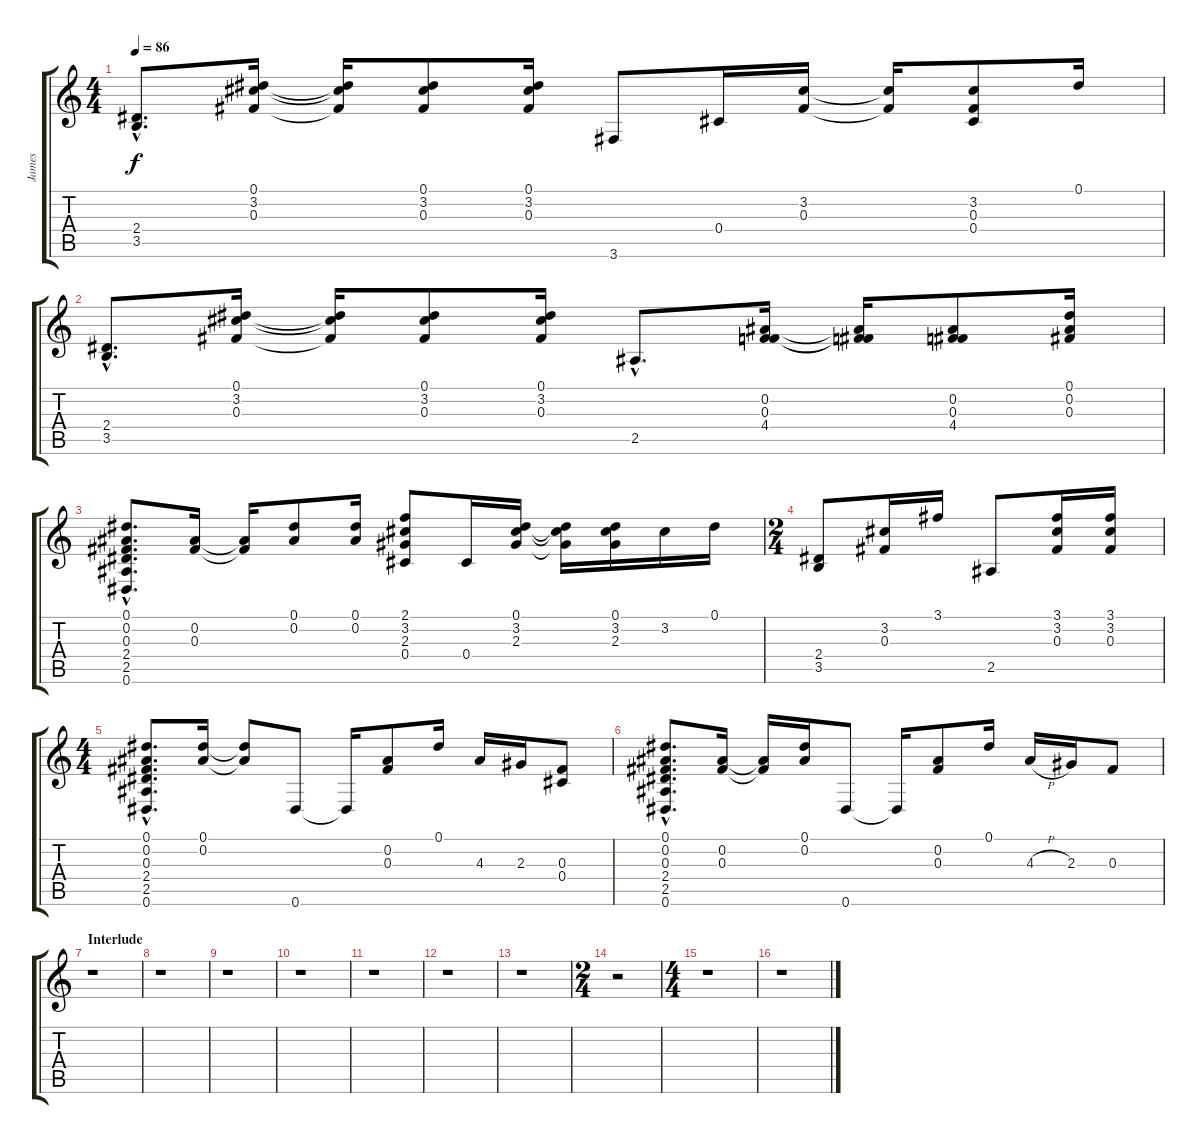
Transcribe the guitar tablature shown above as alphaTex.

\track ("James" "James") {instrument electricguitarclean}
\staff {score tabs}
\tuning (Eb4 Bb3 Gb3 Db3 Ab2 Eb2) {hide}
\ts (4 4)
\tempo 86
\clef g2
\ks c
(2.4{hac} 3.5{hac}).8{d dy f} (0.1 3.2 0.3).16 (0.1{t} 3.2{t} 0.3{t}).16 (0.1 3.2 0.3).8 (0.1 3.2 0.3).16 3.6.8 0.4.16 (3.2 0.3).16 (3.2{t} 0.3{t}).16 (3.2 0.3 0.4).8 0.1.16 |
(2.4{hac} 3.5{hac}).8{d} (0.1 3.2 0.3).16 (0.1{t} 3.2{t} 0.3{t}).16 (0.1 3.2 0.3).8 (0.1 3.2 0.3).16 2.5{hac}.8{d} (0.2 0.3 4.4).16 (0.2{t} 0.3{t} 4.4{t}).16 (0.2 0.3 4.4).8 (0.1 0.2 0.3).16 |
(0.1{hac} 0.2{hac} 0.3{hac} 2.4{hac} 2.5{hac} 0.6{hac}).8{d} (0.2 0.3).16 (0.2{t} 0.3{t}).16 (0.1 0.2).8 (0.1 0.2).16 (2.1 3.2 2.3 0.4).8 0.4.16 (0.1 3.2 2.3).16 (0.1{t} 3.2{t} 2.3{t}).16 (0.1 3.2 2.3).16 3.2.16 0.1.16 |
\ts (2 4)
(2.4 3.5).8 (3.2 0.3).16 3.1.16 2.5.8 (3.1 3.2 0.3).16 (3.1 3.2 0.3).16 |
\ts (4 4)
(0.1{hac} 0.2{hac} 0.3{hac} 2.4{hac} 2.5{hac} 0.6{hac}).8{d} (0.1 0.2).16 (0.1{t} 0.2{t}).8 0.6.8 0.6{t}.16 (0.2 0.3).8 0.1.16 4.3.16 2.3.16 (0.3 0.4).8 |
(0.1{hac} 0.2{hac} 0.3{hac} 2.4{hac} 2.5{hac} 0.6{hac}).8{d} (0.2 0.3).16 (0.2{t} 0.3{t}).16 (0.1 0.2).16 0.6.8 0.6{t}.16 (0.2 0.3).8 0.1.16 4.3{h}.16 2.3.16 0.3.8 |
\section ("" "Interlude")
r.1 |
r.1 |
r.1 |
r.1 |
r.1 |
r.1 |
r.1 |
\ts (2 4)
r.2 |
\ts (4 4)
r.1 |
r.1
